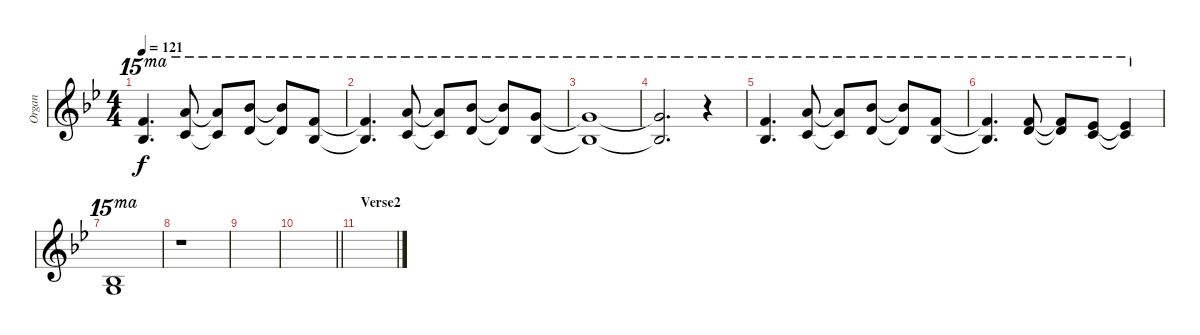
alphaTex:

\track ("Organ" "Organ") {instrument percussiveorgan}
\staff {score}
\tuning (E4 B3 G3 D3 A2 E2) {hide}
\ts (4 4)
\tempo 121
\clef g2
\ks bb
(25.1 23.2).4{d ot 15ma dy f} (29.1 29.3).8{ot 15ma} (29.1{t} 29.3{t}).8{ot 15ma} (30.1 27.2).8{ot 15ma} (30.1{t} 27.2{t}).8{ot 15ma} (25.1 27.3).8{ot 15ma} |
(25.1{t} 27.3{t}).4{d ot 15ma} (29.1 29.3).8{ot 15ma} (29.1{t} 29.3{t}).8{ot 15ma} (30.1 27.2).8{ot 15ma} (30.1{t} 27.2{t}).8{ot 15ma} (27.1 27.3).8{ot 15ma} |
(27.1{t} 27.3{t}).1{ot 15ma} |
(27.1{t} 27.3{t}).2{d ot 15ma} r.4{ot 15ma} |
(25.1 23.2).4{d ot 15ma} (29.1 29.3).8{ot 15ma} (29.1{t} 29.3{t}).8{ot 15ma} (30.1 27.2).8{ot 15ma} (30.1{t} 27.2{t}).8{ot 15ma} (25.1 27.3).8{ot 15ma} |
(25.1{t} 27.3{t}).4{d ot 15ma} (25.1 27.2).8{ot 15ma} (25.1{t} 27.2{t}).8{ot 15ma} (23.1 25.2).8{ot 15ma} (23.1{t} 25.2{t}).4{ot 15ma} |
(15.1 23.2).1{ot 15ma} |
r.1 |
|
\barLineRight lightlight
|
\section ("" "Verse2")
